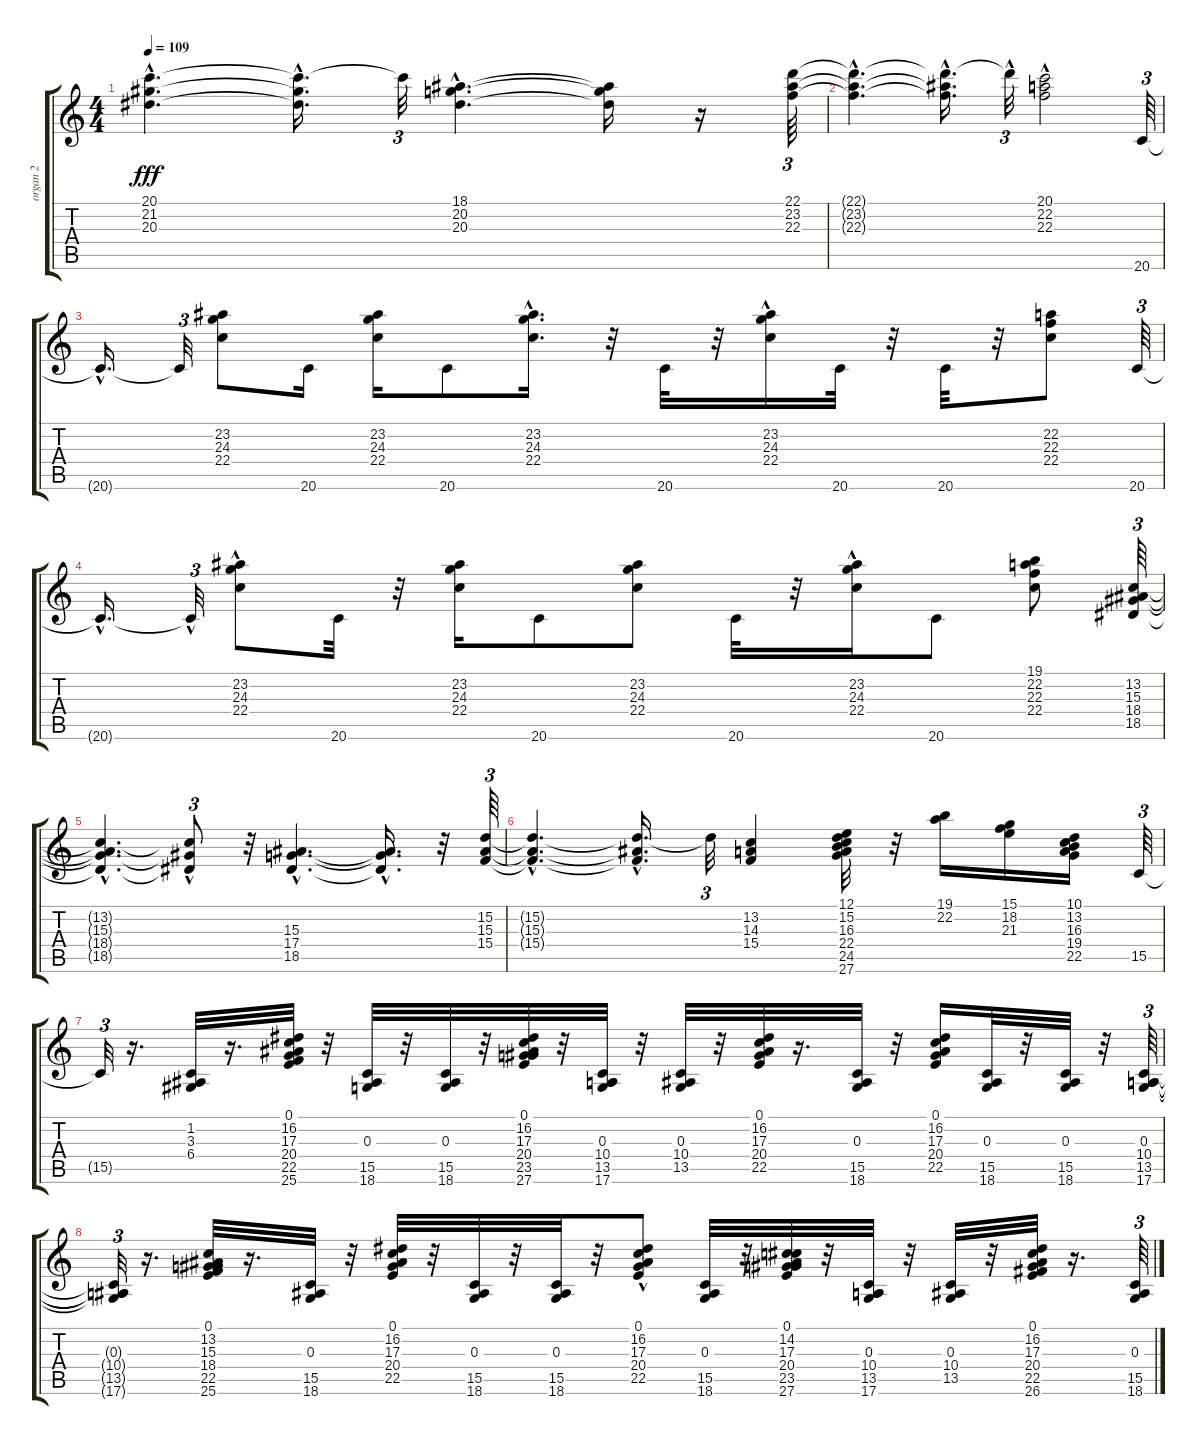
\track ("organ 2" "organ 2") {instrument rockorgan}
\staff {score tabs}
\tuning (E4 B3 G3 D3 A2 E2) {hide}
\ts (4 4)
\tempo 109
\clef g2
\ks c
(20.1{hac t} 21.2{hac t} 20.3{hac t}).4{d dy fff} (20.1{hac t} 21.2{hac t} 20.3{hac t}).16{d} 20.1{t}.32{tu (3 2)} (18.1{hac} 20.2{hac} 20.3{hac}).4{d} (18.1{t} 20.2{t} 20.3{t}).16 r.16 (22.1 23.2 22.3).64{tu (3 2)} |
(22.1{hac t} 23.2{hac t} 22.3{hac t}).4{d} (22.1{hac t} 23.2{t} 22.3{hac t}).16{d} 22.1{hac t}.32{tu (3 2)} (20.1 22.2 22.3{hac}).2 20.6.64{tu (3 2)} |
20.6{hac t}.16{d} 20.6{t}.32{tu (3 2)} (23.2 24.3 22.4).8 20.6.16 (23.2 24.3 22.4).16 20.6.8 (23.2{hac} 24.3{hac} 22.4{hac}).16{d} r.32 20.6.32 r.32 (23.2 24.3 22.4{hac}).16 20.6.32 r.32 20.6.32 r.32 (22.2 22.3 22.4).8 20.6.64{tu (3 2)} |
20.6{hac t}.16{d} 20.6{hac t}.32{tu (3 2)} (23.2 24.3{hac} 22.4{hac}).8 20.6.32 r.32 (23.2 24.3 22.4).16 20.6.8 (23.2 24.3 22.4).8 20.6.32 r.32 (23.2 24.3 22.4{hac}).16 20.6.8 (19.1 22.2 22.3 22.4).8 (13.2 15.3 18.4 18.5).64{tu (3 2)} |
(13.2{hac t} 15.3{t} 18.4{hac t} 18.5{hac t}).4{d} (13.2{t} 18.4{hac t} 18.5{hac t}).8{tu (3 2)} r.32 (15.3{hac} 17.4{hac} 18.5{hac}).4{d} (15.3{hac t} 17.4{hac t} 18.5{hac t}).16{d} r.32 (15.2 15.3 15.4).64{tu (3 2)} |
(15.2{hac t} 15.3{hac t} 15.4{hac t}).4{d} (15.2{hac t} 15.3{t} 15.4{t}).16{d} 15.2{t}.32{tu (3 2)} (13.2 14.3 15.4).4 (12.1 15.2 16.3 22.4 24.5 27.6).32 r.32 (19.1 22.2).16 (15.1 18.2 21.3).16 (10.1 13.2 16.3 19.4 22.5).16 15.5.64{tu (3 2)} |
15.5{t}.32{tu (3 2)} r.16{d} (1.2 3.3 6.4).32 r.16{d} (0.1 16.2 17.3 20.4 22.5 25.6).32 r.32 (0.3 15.5 18.6).32 r.32 (0.3 15.5 18.6).32 r.32 (0.1 16.2 17.3 20.4 23.5 27.6).32 r.32 (0.3 10.4 13.5 17.6).32 r.32 (0.3 10.4 13.5).32 r.32 (0.1 16.2 17.3 20.4 22.5).32 r.16{d} (0.3 15.5 18.6).32 r.32 (0.1 16.2 17.3 20.4 22.5).16 (0.3 15.5 18.6).32 r.32 (0.3 15.5 18.6).32 r.32 (0.3 10.4 13.5 17.6).64{tu (3 2)} |
(0.3{t} 10.4{t} 13.5{t} 17.6{t}).32{tu (3 2)} r.16{d} (0.1 13.2 15.3 18.4 22.5 25.6).32 r.16{d} (0.3 15.5 18.6).32 r.32 (0.1 16.2 17.3 20.4 22.5).32 r.32 (0.3 15.5 18.6).32 r.32 (0.3 15.5 18.6).32 r.32 (0.1 16.2{hac} 17.3 20.4 22.5).8 (0.3 15.5 18.6).32 r.32 (0.1 14.2 17.3 20.4 23.5 27.6).32 r.32 (0.3 10.4 13.5 17.6).32 r.32 (0.3 10.4 13.5).32 r.32 (0.1 16.2 17.3 20.4 22.5 26.6).32 r.16{d} (0.3 15.5 18.6).64{tu (3 2)}
